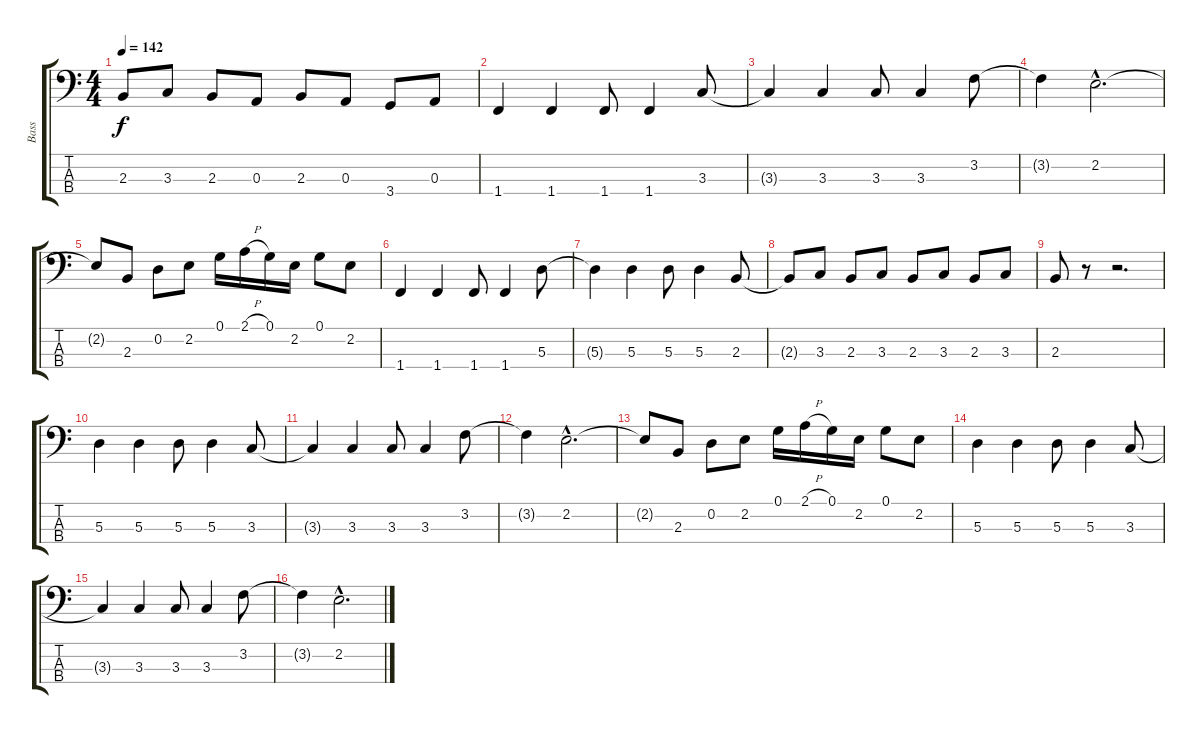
\track ("Bass" "Bass") {instrument electricbasspick}
\staff {score tabs}
\tuning (G2 D2 A1 E1) {hide}
\ts (4 4)
\tempo 142
\clef f4
\ks c
2.3{t}.8{dy f} 3.3.8 2.3.8 0.3.8 2.3.8 0.3.8 3.4.8 0.3.8 |
1.4.4 1.4.4 1.4.8 1.4.4 3.3.8 |
3.3{t}.4 3.3.4 3.3.8 3.3.4 3.2.8 |
3.2{t}.4 2.2{hac}.2{d} |
2.2{t}.8 2.3.8 0.2.8 2.2.8 0.1.16 2.1{h}.16 0.1.16 2.2.16 0.1.8 2.2.8 |
1.4.4 1.4.4 1.4.8 1.4.4 5.3.8 |
5.3{t}.4 5.3.4 5.3.8 5.3.4 2.3.8 |
2.3{t}.8 3.3.8 2.3.8 3.3.8 2.3.8 3.3.8 2.3.8 3.3.8 |
2.3.8 r.8 r.2{d} |
5.3.4 5.3.4 5.3.8 5.3.4 3.3.8 |
3.3{t}.4 3.3.4 3.3.8 3.3.4 3.2.8 |
3.2{t}.4 2.2{hac}.2{d} |
2.2{t}.8 2.3.8 0.2.8 2.2.8 0.1.16 2.1{h}.16 0.1.16 2.2.16 0.1.8 2.2.8 |
5.3.4 5.3.4 5.3.8 5.3.4 3.3.8 |
3.3{t}.4 3.3.4 3.3.8 3.3.4 3.2.8 |
3.2{t}.4 2.2{hac}.2{d}
